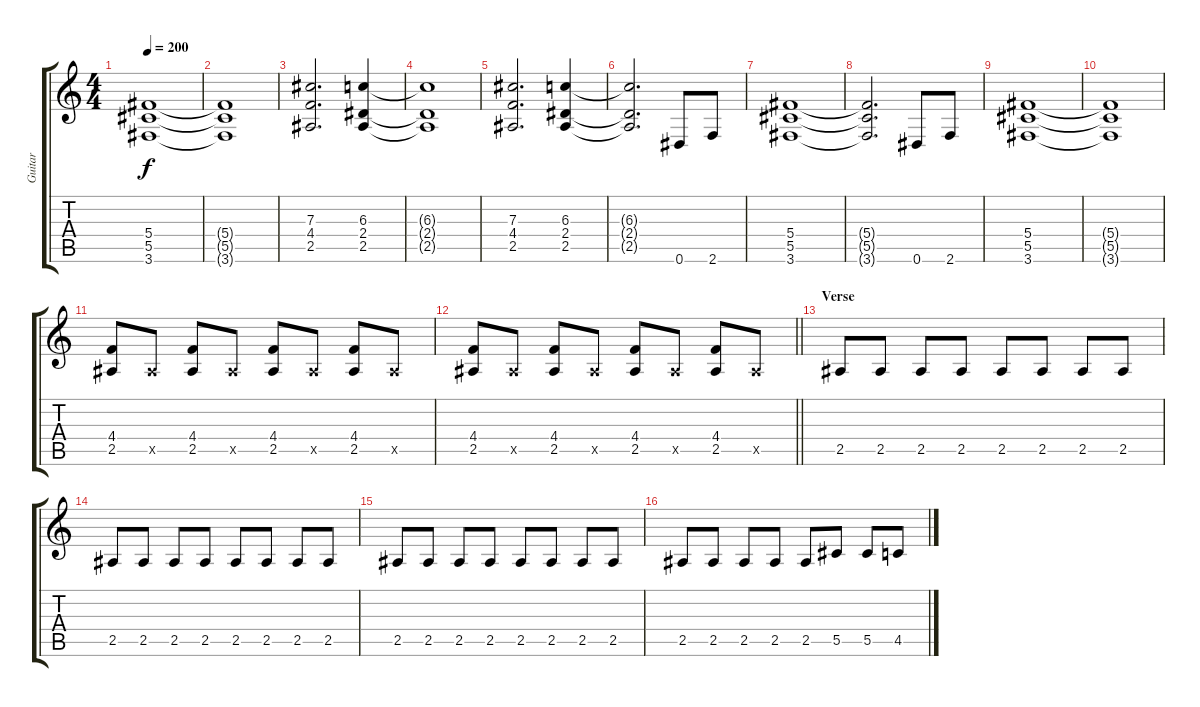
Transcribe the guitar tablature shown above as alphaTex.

\track ("Guitar" "Guitar") {instrument distortionguitar}
\staff {score tabs}
\tuning (Eb4 Bb3 Gb3 Db3 Ab2 Eb2) {hide}
\ts (4 4)
\tempo 200
\clef g2
\ks c
(5.4 5.5 3.6).1{dy f} |
(5.4{t} 5.5{t} 3.6{t}).1 |
(7.3 4.4 2.5).2{d} (6.3 2.4 2.5).4 |
(6.3{t} 2.4{t} 2.5{t}).1 |
(7.3 4.4 2.5).2{d} (6.3 2.4 2.5).4 |
(6.3{t} 2.4{t} 2.5{t}).2{d} 0.6.8 2.6.8 |
(5.4 5.5 3.6).1 |
(5.4{t} 5.5{t} 3.6{t}).2{d} 0.6.8 2.6.8 |
(5.4 5.5 3.6).1 |
(5.4{t} 5.5{t} 3.6{t}).1 |
(4.4 2.5).8 2.5{x}.8 (4.4 2.5).8 2.5{x}.8 (4.4 2.5).8 2.5{x}.8 (4.4 2.5).8 2.5{x}.8 |
\barLineRight lightlight
(4.4 2.5).8 2.5{x}.8 (4.4 2.5).8 2.5{x}.8 (4.4 2.5).8 2.5{x}.8 (4.4 2.5).8 2.5{x}.8 |
\section ("" "Verse")
2.5.8 2.5.8 2.5.8 2.5.8 2.5.8 2.5.8 2.5.8 2.5.8 |
2.5.8 2.5.8 2.5.8 2.5.8 2.5.8 2.5.8 2.5.8 2.5.8 |
2.5.8 2.5.8 2.5.8 2.5.8 2.5.8 2.5.8 2.5.8 2.5.8 |
2.5.8 2.5.8 2.5.8 2.5.8 2.5.8 5.5.8 5.5.8 4.5.8
